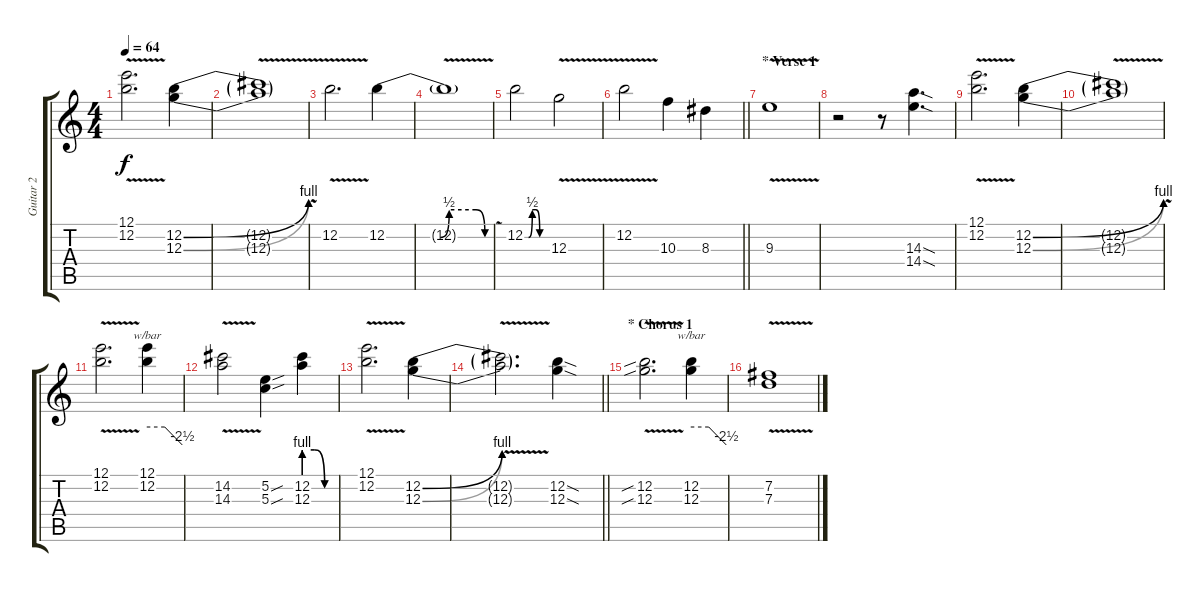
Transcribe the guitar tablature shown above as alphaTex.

\track ("Guitar 2" "Guitar 2") {instrument electricguitarjazz}
\staff {score tabs}
\tuning (E4 B3 G3 D3 A2 E2) {hide}
\ts (4 4)
\tempo 64
\clef g2
\ks c
(12.1{v} 12.2{v}).2{d dy f} (12.2{be (bend 0 0 60 4)} 12.3{be (bend 0 0 60 4)}).4 |
(12.2{v t} 12.3{v t}).1 |
12.2{v}.2{d} 12.2{be (custom 0 0 30 0 35 2 50 2 55 0 60 0)}.4 |
12.2{v t}.1 |
12.2{be (custom 0 0 10 0 20 2 30 2 40 0 60 0)}.2 12.3{v}.2 |
\barLineRight lightlight
12.2{v}.2 10.3.4 8.3.4 |
\section ("" "* Verse 1")
9.3{v}.1 |
r.2 r.8 (14.3{sod} 14.4{sod}).4{d} |
(12.1{v} 12.2{v}).2{d} (12.2{be (bend 0 0 60 4)} 12.3{be (bend 0 0 60 4)}).4 |
(12.2{v t} 12.3{v t}).1 |
(12.1{v} 12.2{v}).2{d} (12.1 12.2).4{tbe (custom default 0 0 30 0 60 -10)} |
(14.2{v} 14.3{v}).2 (5.2{sou} 5.3{sou}).4 (12.2{be (custom 0 4 20 4 40 0 60 0)} 12.3{be (custom 0 4 20 4 40 0 60 0)}).4 |
(12.1{v} 12.2{v}).2{d} (12.2{be (bend 0 0 60 4)} 12.3{be (bend 0 0 60 4)}).4 |
\barLineRight lightlight
(12.2{v t} 12.3{v t}).2{d} (12.2{sod} 12.3{sod}).4 |
\section ("" "* Chorus 1")
(12.2{v sib} 12.3{v sib}).2{d} (12.2 12.3).4{tbe (custom default 0 0 30 0 60 -10)} |
(7.2{v} 7.3{v}).1
